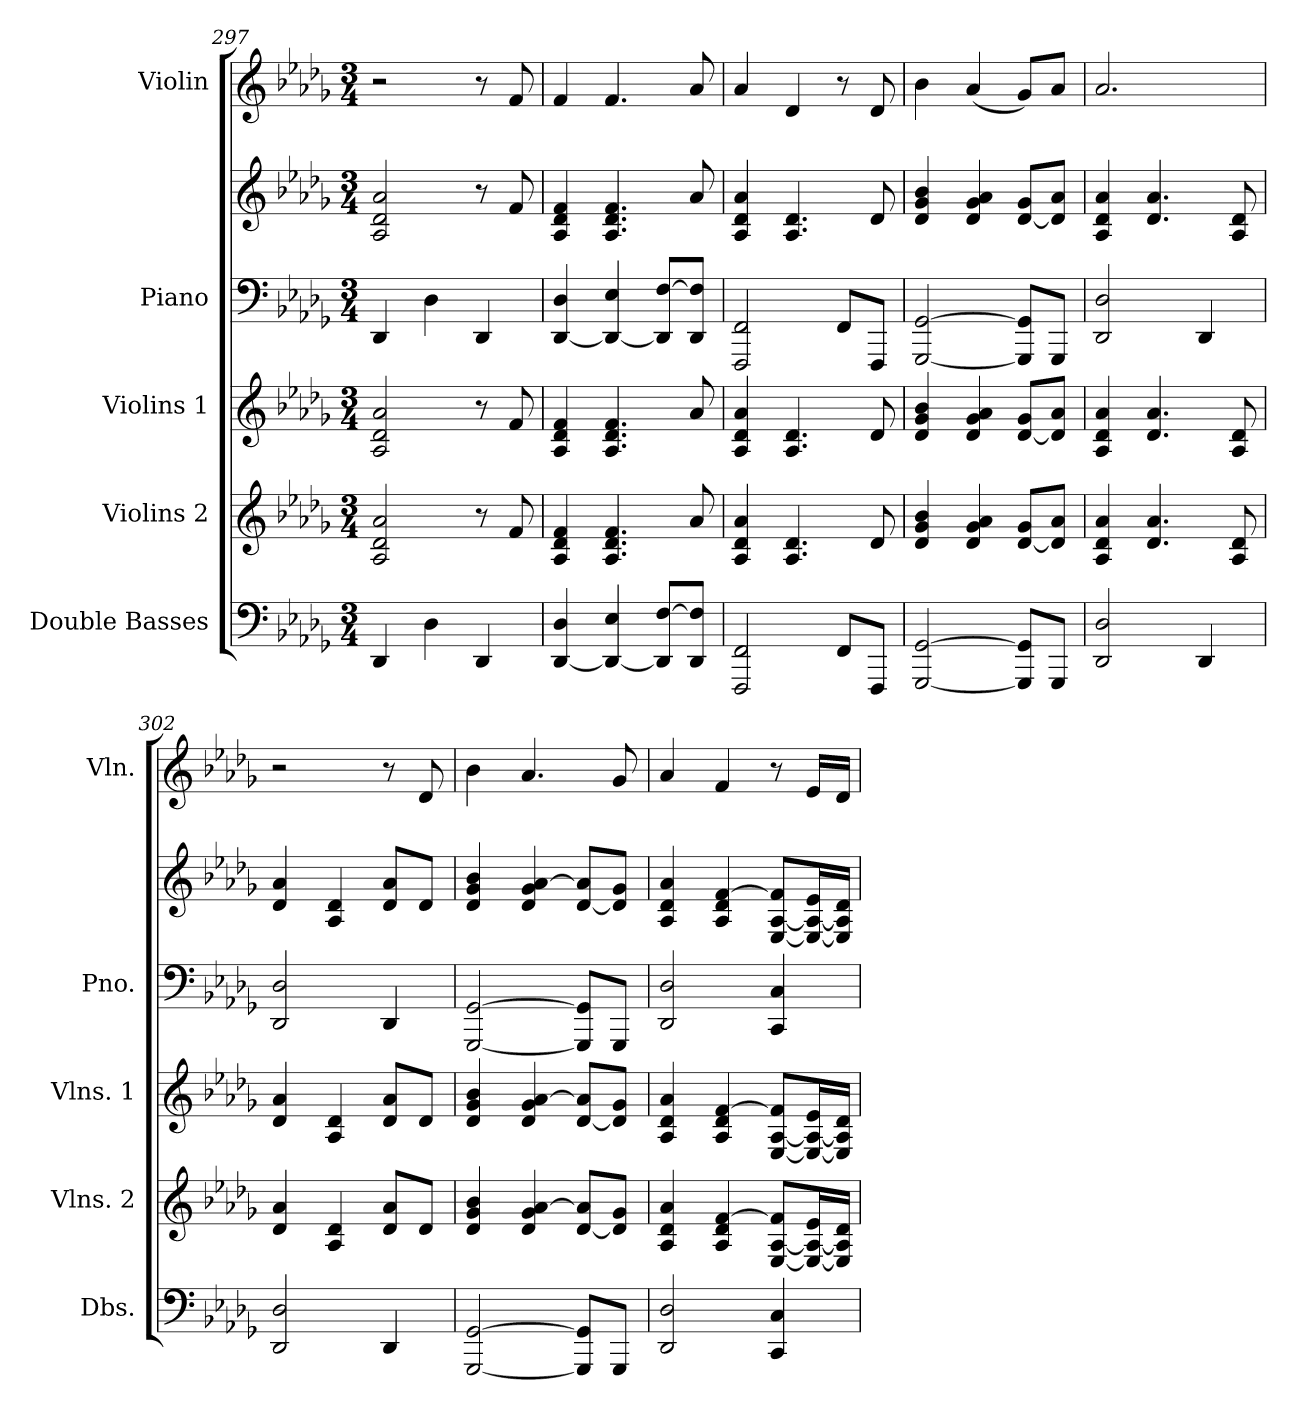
**kern	**kern	**kern	**kern	**kern	**kern
*part5	*part4	*part3	*part2	*part2	*part1
*staff6	*staff5	*staff4	*staff3	*staff2	*staff1
*I"Double Basses	*I"Violins 2	*I"Violins 1	*I"Piano	*	*I"Violin
*I'Dbs.	*I'Vlns. 2	*I'Vlns. 1	*I'Pno.	*	*I'Vln.
*clefF4	*clefG2	*clefG2	*clefF4	*clefG2	*clefG2
*k[b-e-a-d-g-]	*k[b-e-a-d-g-]	*k[b-e-a-d-g-]	*k[b-e-a-d-g-]	*k[b-e-a-d-g-]	*k[b-e-a-d-g-]
*D-:	*D-:	*D-:	*D-:	*D-:	*D-:
*M3/4	*M3/4	*M3/4	*M3/4	*M3/4	*M3/4
=297	=297	=297	=297	=297	=297
4DD-/	2A-/ 2d-/ 2a-/	2A-/ 2d-/ 2a-/	4DD-/	2A-/ 2d-/ 2a-/	2r
4D-\	.	.	4D-\	.	.
4DD-/	8r	8r	4DD-/	8r	8r
.	8f/	8f/	.	8f/	8f/
=298	=298	=298	=298	=298	=298
[4DD-/ 4D-/	4A-/ 4d-/ 4f/	4A-/ 4d-/ 4f/	[4DD-/ 4D-/	4A-/ 4d-/ 4f/	4f/
4DD-/_ 4E-/	4.A-/ 4.d-/ 4.f/	4.A-/ 4.d-/ 4.f/	4DD-/_ 4E-/	4.A-/ 4.d-/ 4.f/	4.f/
8DD-/] [8F/L	.	.	8DD-/] [8F/L	.	.
8DD-/ 8F/]J	8a-/	8a-/	8DD-/ 8F/]J	8a-/	8a-/
=299	=299	=299	=299	=299	=299
2FFF/ 2FF/	4A-/ 4d-/ 4a-/	4A-/ 4d-/ 4a-/	2FFF/ 2FF/	4A-/ 4d-/ 4a-/	4a-/
.	4.A-/ 4.d-/	4.A-/ 4.d-/	.	4.A-/ 4.d-/	4d-/
8FF/L	.	.	8FF/L	.	8r
8FFF/J	8d-/	8d-/	8FFF/J	8d-/	8d-/
!!LO:PB:g=z
=300	=300	=300	=300	=300	=300
[2GGG-/ [2GG-/	4d-/ 4g-/ 4b-/	4d-/ 4g-/ 4b-/	[2GGG-/ [2GG-/	4d-/ 4g-/ 4b-/	4b-\
.	4d-/ 4g-/ 4a-/	4d-/ 4g-/ 4a-/	.	4d-/ 4g-/ 4a-/	(4a-/
8GGG-/] 8GG-/]L	[8d-/ 8g-/L	[8d-/ 8g-/L	8GGG-/] 8GG-/]L	[8d-/ 8g-/L	8g-/L)
8GGG-/J	8d-/] 8a-/J	8d-/] 8a-/J	8GGG-/J	8d-/] 8a-/J	8a-/J
=301	=301	=301	=301	=301	=301
2DD-/ 2D-/	4A-/ 4d-/ 4a-/	4A-/ 4d-/ 4a-/	2DD-/ 2D-/	4A-/ 4d-/ 4a-/	2.a-/
.	4.d-/ 4.a-/	4.d-/ 4.a-/	.	4.d-/ 4.a-/	.
4DD-/	.	.	4DD-/	.	.
.	8A-/ 8d-/	8A-/ 8d-/	.	8A-/ 8d-/	.
=302	=302	=302	=302	=302	=302
2DD-/ 2D-/	4d-/ 4a-/	4d-/ 4a-/	2DD-/ 2D-/	4d-/ 4a-/	2r
.	4A-/ 4d-/	4A-/ 4d-/	.	4A-/ 4d-/	.
4DD-/	8d-/ 8a-/L	8d-/ 8a-/L	4DD-/	8d-/ 8a-/L	8r
.	8d-/J	8d-/J	.	8d-/J	8d-/
=303	=303	=303	=303	=303	=303
[2GGG-/ [2GG-/	4d-/ 4g-/ 4b-/	4d-/ 4g-/ 4b-/	[2GGG-/ [2GG-/	4d-/ 4g-/ 4b-/	4b-\
.	4d-/ 4g-/ [4a-/	4d-/ 4g-/ [4a-/	.	4d-/ 4g-/ [4a-/	4.a-/
8GGG-/] 8GG-/]L	[8d-/ 8a-/]L	[8d-/ 8a-/]L	8GGG-/] 8GG-/]L	[8d-/ 8a-/]L	.
8GGG-/J	8d-/] 8g-/J	8d-/] 8g-/J	8GGG-/J	8d-/] 8g-/J	8g-/
=304	=304	=304	=304	=304	=304
2DD-/ 2D-/	4A-/ 4d-/ 4a-/	4A-/ 4d-/ 4a-/	2DD-/ 2D-/	4A-/ 4d-/ 4a-/	4a-/
.	4A-/ 4d-/ [4f/	4A-/ 4d-/ [4f/	.	4A-/ 4d-/ [4f/	4f/
4CC/ 4C/	[8E-/ [8A-/ 8f/]L	[8E-/ [8A-/ 8f/]L	4CC/ 4C/	[8E-/ [8A-/ 8f/]L	8r
.	16E-/_ 16A-/_ 16e-/L	16E-/_ 16A-/_ 16e-/L	.	16E-/_ 16A-/_ 16e-/L	16e-/LL
.	16E-/] 16A-/] 16d-/JJ	16E-/] 16A-/] 16d-/JJ	.	16E-/] 16A-/] 16d-/JJ	16d-/JJ
=	=	=	=	=	=
*-	*-	*-	*-	*-	*-
